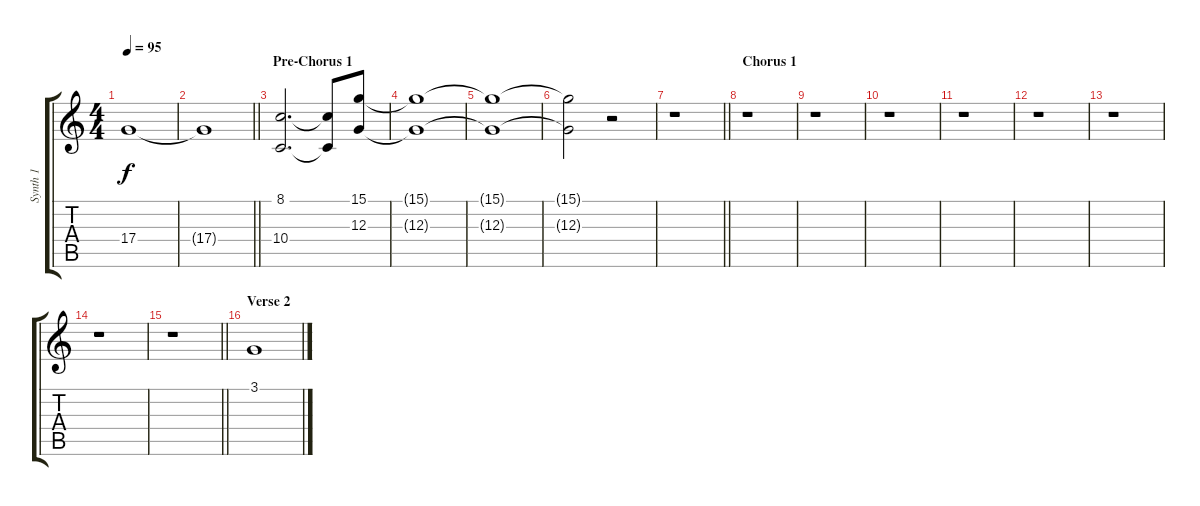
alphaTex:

\track ("Synth 1" "Synth 1") {instrument pad3polysynth}
\staff {score tabs}
\tuning (E4 B3 G3 D3 A2 E2) {hide}
\ts (4 4)
\tempo 95
\clef g2
\ks c
17.4{t}.1{dy f} |
\barLineRight lightlight
17.4{t}.1 |
\section ("" "Pre-Chorus 1")
(8.1 10.4).2{d} (8.1{t} 10.4{t}).8 (15.1 12.3).8 |
(15.1{t} 12.3{t}).1 |
(15.1{t} 12.3{t}).1 |
(15.1{t} 12.3{t}).2 r.2 |
\barLineRight lightlight
r.1 |
\section ("" "Chorus 1")
r.1 |
r.1 |
r.1 |
r.1 |
r.1 |
r.1 |
r.1 |
\barLineRight lightlight
r.1 |
\section ("" "Verse 2")
3.1.1
